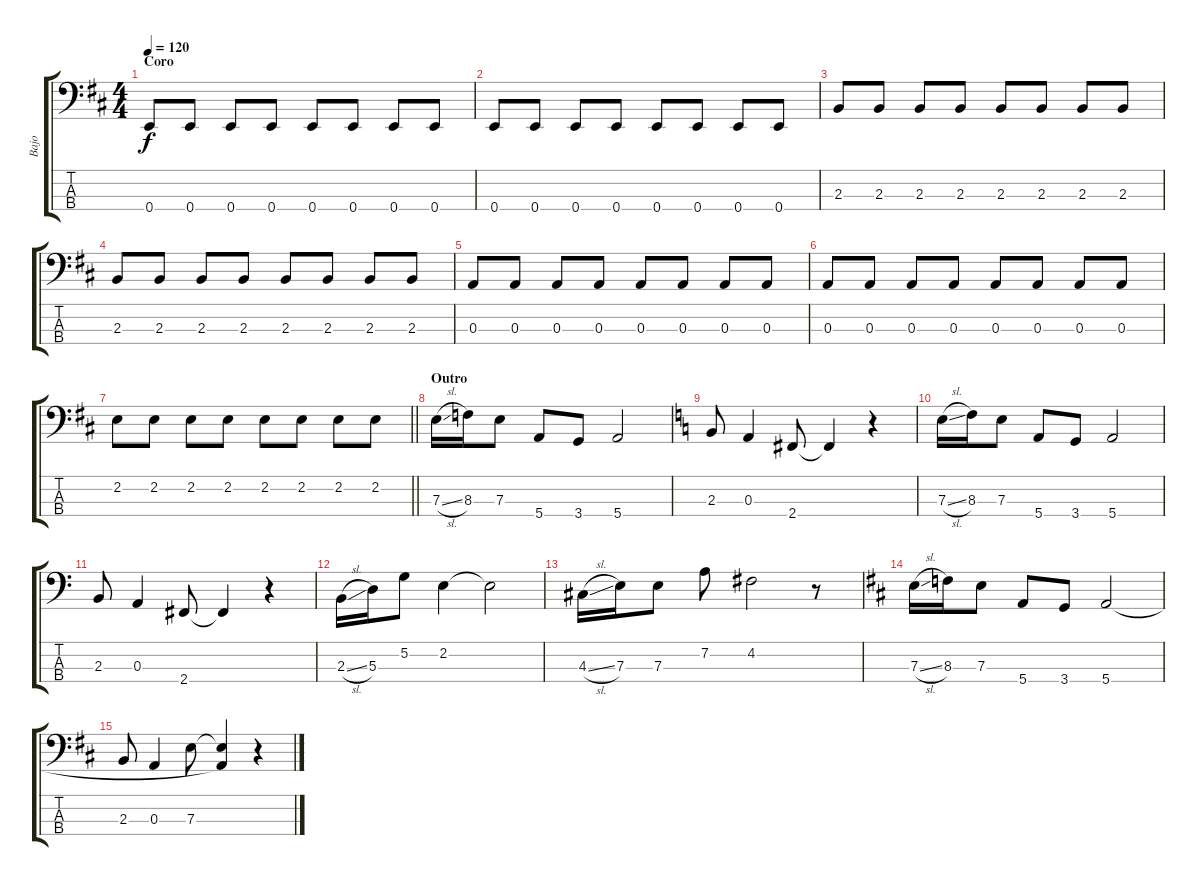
\track ("Bajo" "Bajo") {instrument electricbassfinger}
\staff {score tabs}
\tuning (G2 D2 A1 E1) {hide}
\ts (4 4)
\section ("" "Coro")
\tempo 120
\clef f4
\ks d
0.4.8{dy f} 0.4.8 0.4.8 0.4.8 0.4.8 0.4.8 0.4.8 0.4.8 |
0.4.8 0.4.8 0.4.8 0.4.8 0.4.8 0.4.8 0.4.8 0.4.8 |
2.3.8 2.3.8 2.3.8 2.3.8 2.3.8 2.3.8 2.3.8 2.3.8 |
2.3.8 2.3.8 2.3.8 2.3.8 2.3.8 2.3.8 2.3.8 2.3.8 |
0.3.8 0.3.8 0.3.8 0.3.8 0.3.8 0.3.8 0.3.8 0.3.8 |
0.3.8 0.3.8 0.3.8 0.3.8 0.3.8 0.3.8 0.3.8 0.3.8 |
\barLineRight lightlight
2.2.8 2.2.8 2.2.8 2.2.8 2.2.8 2.2.8 2.2.8 2.2.8 |
\section ("" "Outro")
7.3{sl}.16 8.3.16 7.3.8 5.4.8 3.4.8 5.4.2 |
\ks c
2.3.8 0.3.4 2.4.8 2.4{t}.4 r.4 |
7.3{sl}.16 8.3.16 7.3.8 5.4.8 3.4.8 5.4.2 |
2.3.8 0.3.4 2.4.8 2.4{t}.4 r.4 |
2.3{sl}.16 5.3.16 5.2.8 2.2.4 2.2{t}.2 |
4.3{sl}.16 7.3.16 7.3.8 7.2.8 4.2.2 r.8 |
\ks d
7.3{sl}.16 8.3.16 7.3.8 5.4.8 3.4.8 5.4.2 |
2.3.8 0.3.4 7.3.8 (7.3{t} 5.4{t}).4 r.4
